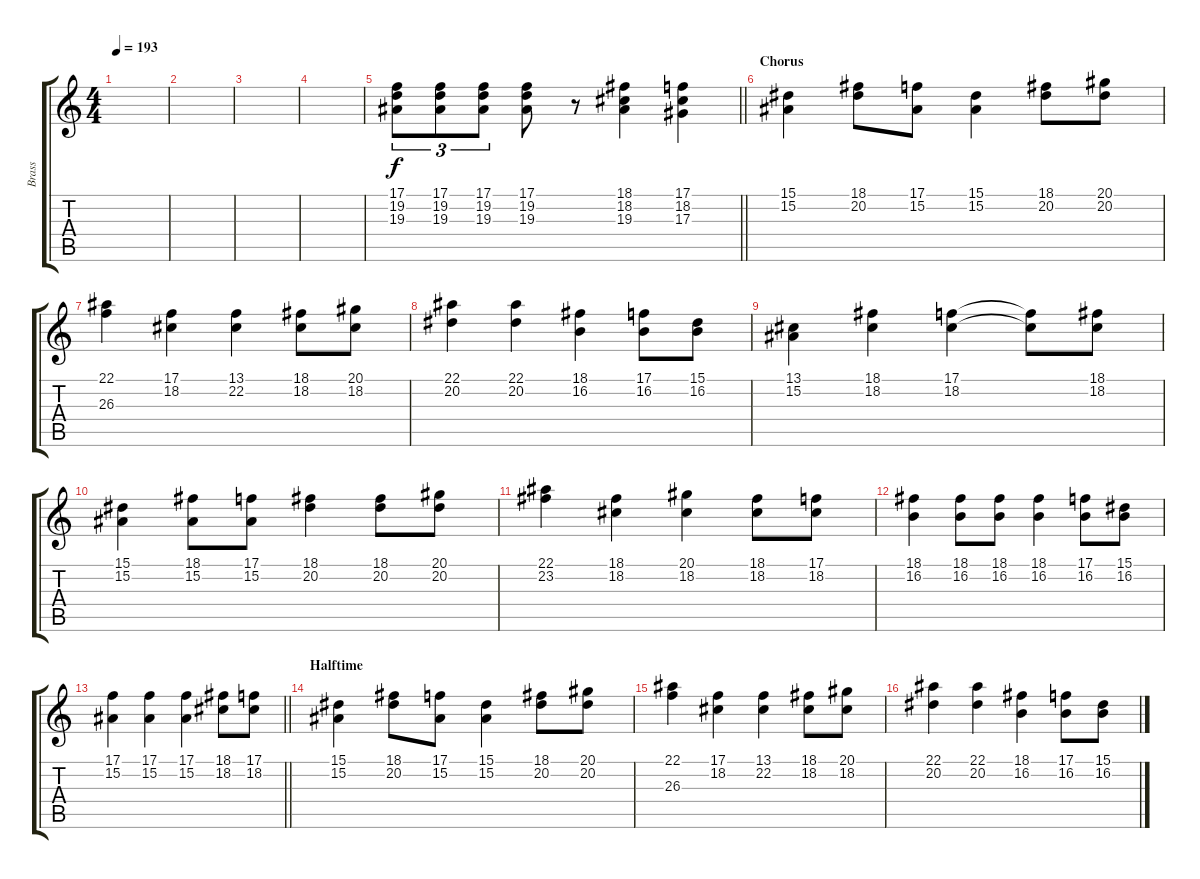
\track ("Brass" "Brass") {instrument brasssection}
\staff {score tabs}
\tuning (C4 G3 Eb3 Bb2 F2 C2) {hide}
\ts (4 4)
\tempo 193
\clef g2
\ks c
|
|
|
|
\barLineRight lightlight
(17.1 19.2 19.3).8{tu (3 2)} (17.1 19.2 19.3).8{tu (3 2)} (17.1 19.2 19.3).8{tu (3 2)} (17.1 19.2 19.3).8 r.8 (18.1 18.2 19.3).4 (17.1 18.2 17.3).4 |
\section ("" "Chorus")
(15.1 15.2).4 (18.1 20.2).8 (17.1 15.2).8 (15.1 15.2).4 (18.1 20.2).8 (20.1 20.2).8 |
(22.1 26.3).4 (17.1 18.2).4 (13.1 22.2).4 (18.1 18.2).8 (20.1 18.2).8 |
(22.1 20.2).4 (22.1 20.2).4 (18.1 16.2).4 (17.1 16.2).8 (15.1 16.2).8 |
(13.1 15.2).4 (18.1 18.2).4 (17.1 18.2).4 (17.1{t} 18.2{t}).8 (18.1 18.2).8 |
(15.1 15.2).4 (18.1 15.2).8 (17.1 15.2).8 (18.1 20.2).4 (18.1 20.2).8 (20.1 20.2).8 |
(22.1 23.2).4 (18.1 18.2).4 (20.1 18.2).4 (18.1 18.2).8 (17.1 18.2).8 |
(18.1 16.2).4 (18.1 16.2).8 (18.1 16.2).8 (18.1 16.2).4 (17.1 16.2).8 (15.1 16.2).8 |
\barLineRight lightlight
(17.1 15.2).4 (17.1 15.2).4 (17.1 15.2).4 (18.1 18.2).8 (17.1 18.2).8 |
\section ("" "Halftime")
(15.1 15.2).4 (18.1 20.2).8 (17.1 15.2).8 (15.1 15.2).4 (18.1 20.2).8 (20.1 20.2).8 |
(22.1 26.3).4 (17.1 18.2).4 (13.1 22.2).4 (18.1 18.2).8 (20.1 18.2).8 |
(22.1 20.2).4 (22.1 20.2).4 (18.1 16.2).4 (17.1 16.2).8 (15.1 16.2).8
